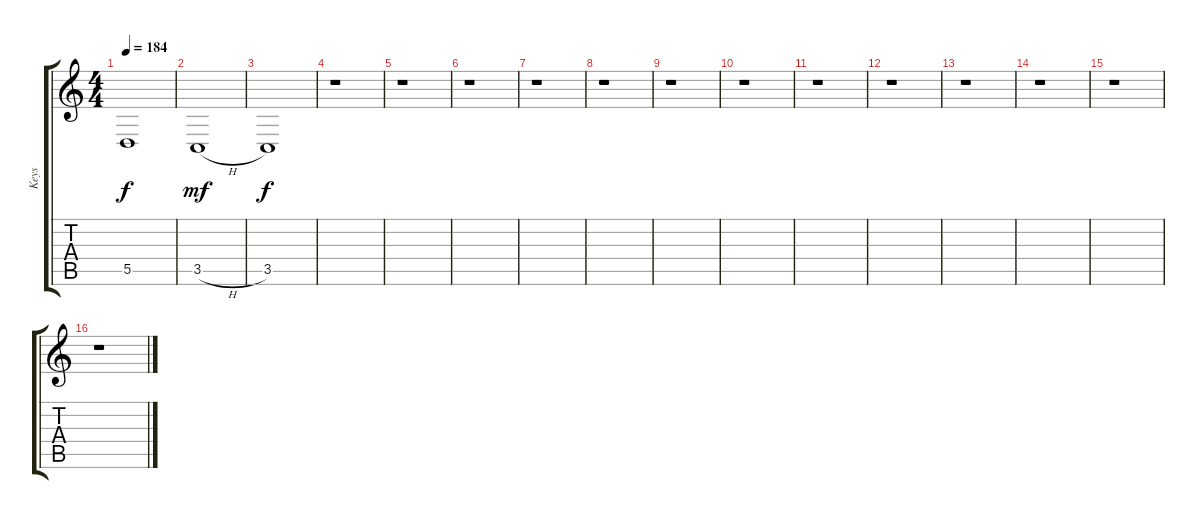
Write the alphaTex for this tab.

\track ("Keys" "Keys") {instrument choiraahs}
\staff {score tabs}
\tuning (E4 B3 G3 D3 A2 E2) {hide}
\ts (4 4)
\tempo 184
\clef g2
\ks c
5.5.1{dy f} |
3.5{h}.1{dy mf} |
3.5.1{dy f} |
r.1 |
r.1 |
r.1 |
r.1 |
r.1 |
r.1 |
r.1 |
r.1 |
r.1 |
r.1 |
r.1 |
r.1 |
r.1
